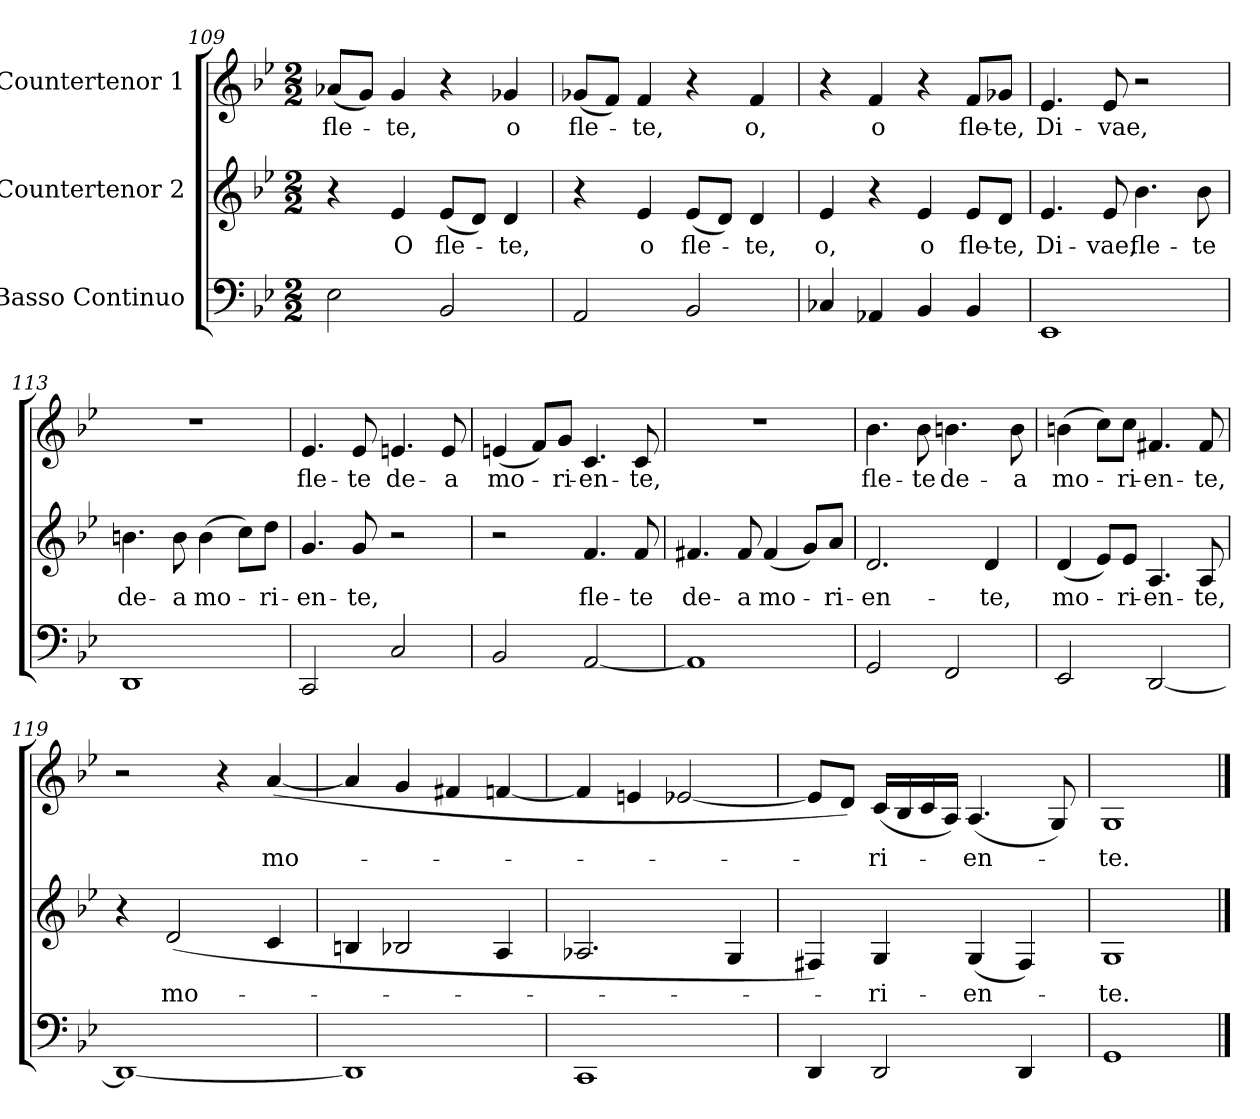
**kern	**kern	**text	**kern	**text
*part3	*part2	*part2	*part1	*part1
*staff3	*staff2	*staff2	*staff1	*staff1
*I"Basso Continuo	*I"Countertenor 2	*	*I"Countertenor 1	*
!!LO:PB:g=z
*clefF4	*clefG2	*	*clefG2	*
*k[b-e-]	*k[b-e-]	*	*k[b-e-]	*
*g:	*g:	*	*g:	*
*M2/2	*M2/2	*	*M2/2	*
=109	=109	=109	=109	=109
!	!	!	!	!LO:LY:b
2E-\	4r	.	(8a-X/L	fle-
.	.	.	8g/J)	.
!	!	!LO:LY:b	!	!LO:LY:b
.	4e-/	O	4g/	-te,
!	!	!LO:LY:b	!	!
2BB-/	(8e-/L	fle-	4r	.
.	8d/J)	.	.	.
!	!	!LO:LY:b	!	!LO:LY:b
.	4d/	-te,	4g-X/	o
=110	=110	=110	=110	=110
!	!	!	!	!LO:LY:b
2AA/	4r	.	(8g-X/L	fle-
.	.	.	8f/J)	.
!	!	!LO:LY:b	!	!LO:LY:b
.	4e-/	o	4f/	-te,
!	!	!LO:LY:b	!	!
2BB-/	(8e-/L	fle-	4r	.
.	8d/J)	.	.	.
!	!	!LO:LY:b	!	!LO:LY:b
.	4d/	-te,	4f/	o,
=111	=111	=111	=111	=111
!	!	!LO:LY:b	!	!
4C-X/	4e-/	o,	4r	.
!	!	!	!	!LO:LY:b
4AA-X/	4r	.	4f/	o
!	!	!LO:LY:b	!	!
4BB-/	4e-/	o	4r	.
!	!	!LO:LY:b	!	!LO:LY:b
4BB-/	8e-/L	fle-	8f/L	fle-
!	!	!LO:LY:b	!	!LO:LY:b
.	8d/J	-te,	8g-X/J	-te,
=112	=112	=112	=112	=112
!	!	!LO:LY:b	!	!LO:LY:b
1EE-/	4.e-/	Di-	4.e-/	Di-
!	!	!LO:LY:b	!	!LO:LY:b
.	8e-/	-vae,	8e-/	-vae,
!	!	!LO:LY:b	!	!
.	4.b-\	fle-	2r	.
!	!	!LO:LY:b	!	!
.	8b-\	-te	.	.
!!LO:LB:g=z
=113	=113	=113	=113	=113
!	!	!LO:LY:b	!	!
1DD/	4.bn\	de-	1r	.
!	!	!LO:LY:b	!	!
.	8b\	-a	.	.
!	!	!LO:LY:b	!	!
.	(4b\	mo-	.	.
.	8cc\L)	.	.	.
!	!	!LO:LY:b	!	!
.	8dd\J	-ri-	.	.
=114	=114	=114	=114	=114
!	!	!LO:LY:b	!	!LO:LY:b
2CC/	4.g/	-en-	4.e-/	fle-
!	!	!LO:LY:b	!	!LO:LY:b
.	8g/	-te,	8e-/	-te
!	!	!	!	!LO:LY:b
2C/	2r	.	4.en/	de-
!	!	!	!	!LO:LY:b
.	.	.	8e/	-a
=115	=115	=115	=115	=115
!	!	!	!	!LO:LY:b
2BB-/	2r	.	(4en/	mo-
.	.	.	8f/L)	.
!	!	!	!	!LO:LY:b
.	.	.	8g/J	-ri-
!	!	!LO:LY:b	!	!LO:LY:b
[2AA/	4.f/	fle-	4.c/	-en-
!	!	!LO:LY:b	!	!LO:LY:b
.	8f/	-te	8c/	-te,
=116	=116	=116	=116	=116
!	!	!LO:LY:b	!	!
1AA/]	4.f#X/	de-	1r	.
!	!	!LO:LY:b	!	!
.	8f#/	-a	.	.
!	!	!LO:LY:b	!	!
.	(4f#/	mo-	.	.
.	8g/L)	.	.	.
!	!	!LO:LY:b	!	!
.	8a/J	-ri-	.	.
=117	=117	=117	=117	=117
!	!	!LO:LY:b	!	!LO:LY:b
2GG/	2.d/	-en-	4.b-\	fle-
!	!	!	!	!LO:LY:b
.	.	.	8b-\	-te
!	!	!	!	!LO:LY:b
2FF/	.	.	4.bn\	de-
!	!	!LO:LY:b	!	!
.	4d/	-te,	.	.
!	!	!	!	!LO:LY:b
.	.	.	8b\	-a
!!LO:LB:g=z
=118	=118	=118	=118	=118
!	!	!LO:LY:b	!	!LO:LY:b
2EE-/	(4d/	mo-	(4bn\	mo-
.	8e-/L)	.	8cc\L)	.
!	!	!LO:LY:b	!	!LO:LY:b
.	8e-/J	-ri-	8cc\J	-ri-
!	!	!LO:LY:b	!	!LO:LY:b
[2DD/	4.A/	-en-	4.f#X/	-en-
!	!	!LO:LY:b	!	!LO:LY:b
.	8A/	-te,	8f#/	-te,
=119	=119	=119	=119	=119
1DD/_	4r	.	2r	.
!	!	!LO:LY:b	!	!
.	(2d/	mo-	.	.
.	.	.	4r	.
!	!	!	!	!LO:LY:b
.	4c/	.	([4a/	mo-
=120	=120	=120	=120	=120
1DD/]	4Bn/	.	4a/]	.
.	2B-X/	.	4g/	.
.	.	.	4f#X/	.
.	4A/	.	[4fn/	.
=121	=121	=121	=121	=121
1CC/	2.A-X/	.	4f/]	.
.	.	.	4en/	.
.	.	.	[2e-X/	.
.	4G/	.	.	.
!!LO:PB:g=z
=122	=122	=122	=122	=122
4DD/	4F#X/)	.	8e-/L]	.
.	.	.	8d/J)	.
!	!	!LO:LY:b	!	!LO:LY:b
2DD/	4G/	-ri-	(16c/LL	-ri-
.	.	.	16B-/	.
.	.	.	16c/	.
.	.	.	16A/JJ)	.
!	!	!LO:LY:b	!	!LO:LY:b
.	(4G/	-en-	(4.A/	-en-
4DD/	4F#/)	.	.	.
.	.	.	8G/)	.
=123	=123	=123	=123	=123
!	!	!LO:LY:b	!	!LO:LY:b
1GG/	1G/	-te.	1G/	-te.
==	==	==	==	==
*-	*-	*-	*-	*-
